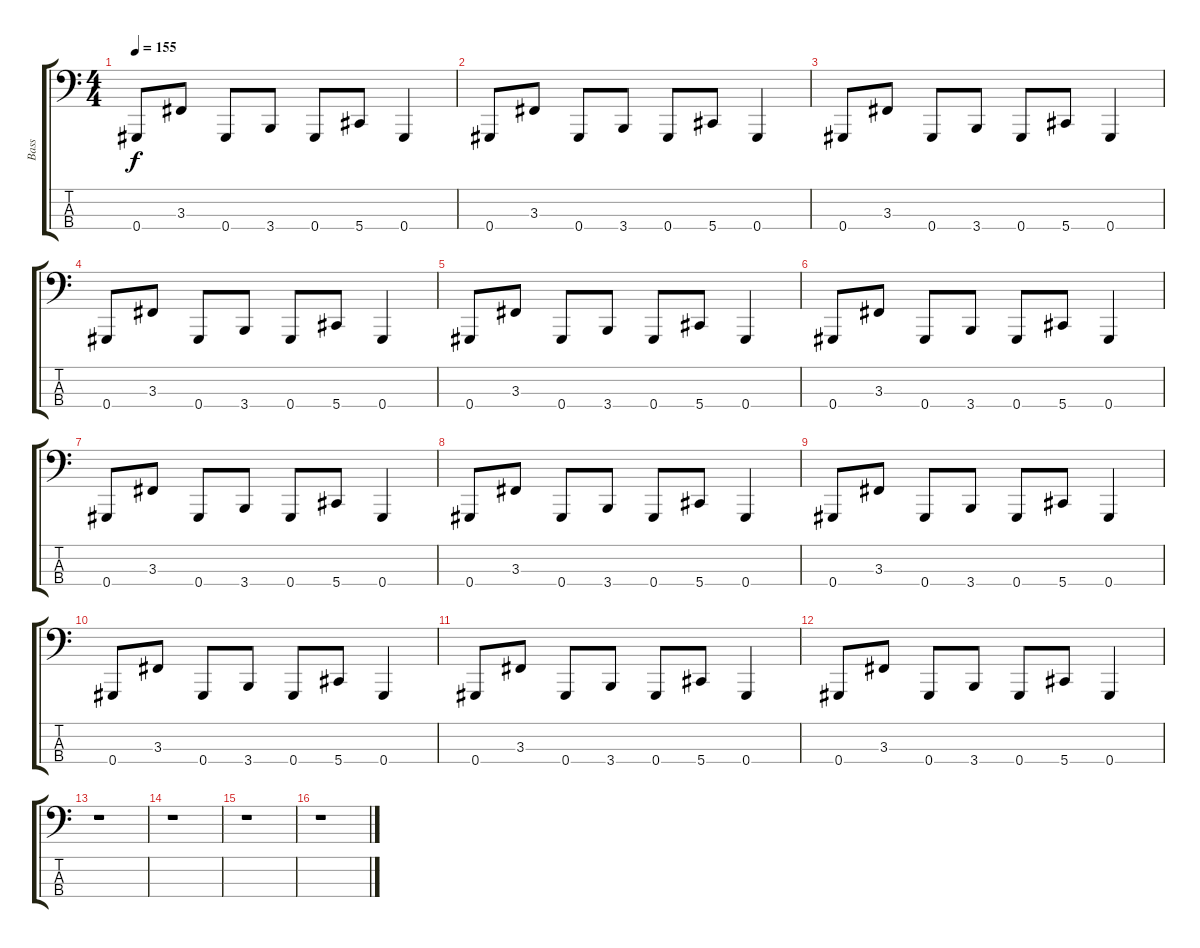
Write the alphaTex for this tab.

\track ("Bass" "Bass") {instrument electricbassfinger}
\staff {score tabs}
\tuning (Db2 Ab1 Eb1 Ab0) {hide}
\ts (4 4)
\tempo 155
\clef f4
\ks c
0.4.8{dy f} 3.3.8 0.4.8 3.4.8 0.4.8 5.4.8 0.4.4 |
0.4.8 3.3.8 0.4.8 3.4.8 0.4.8 5.4.8 0.4.4 |
0.4.8 3.3.8 0.4.8 3.4.8 0.4.8 5.4.8 0.4.4 |
0.4.8 3.3.8 0.4.8 3.4.8 0.4.8 5.4.8 0.4.4 |
0.4.8 3.3.8 0.4.8 3.4.8 0.4.8 5.4.8 0.4.4 |
0.4.8 3.3.8 0.4.8 3.4.8 0.4.8 5.4.8 0.4.4 |
0.4.8 3.3.8 0.4.8 3.4.8 0.4.8 5.4.8 0.4.4 |
0.4.8 3.3.8 0.4.8 3.4.8 0.4.8 5.4.8 0.4.4 |
0.4.8 3.3.8 0.4.8 3.4.8 0.4.8 5.4.8 0.4.4 |
0.4.8 3.3.8 0.4.8 3.4.8 0.4.8 5.4.8 0.4.4 |
0.4.8 3.3.8 0.4.8 3.4.8 0.4.8 5.4.8 0.4.4 |
0.4.8 3.3.8 0.4.8 3.4.8 0.4.8 5.4.8 0.4.4 |
r.1 |
r.1 |
r.1 |
r.1
